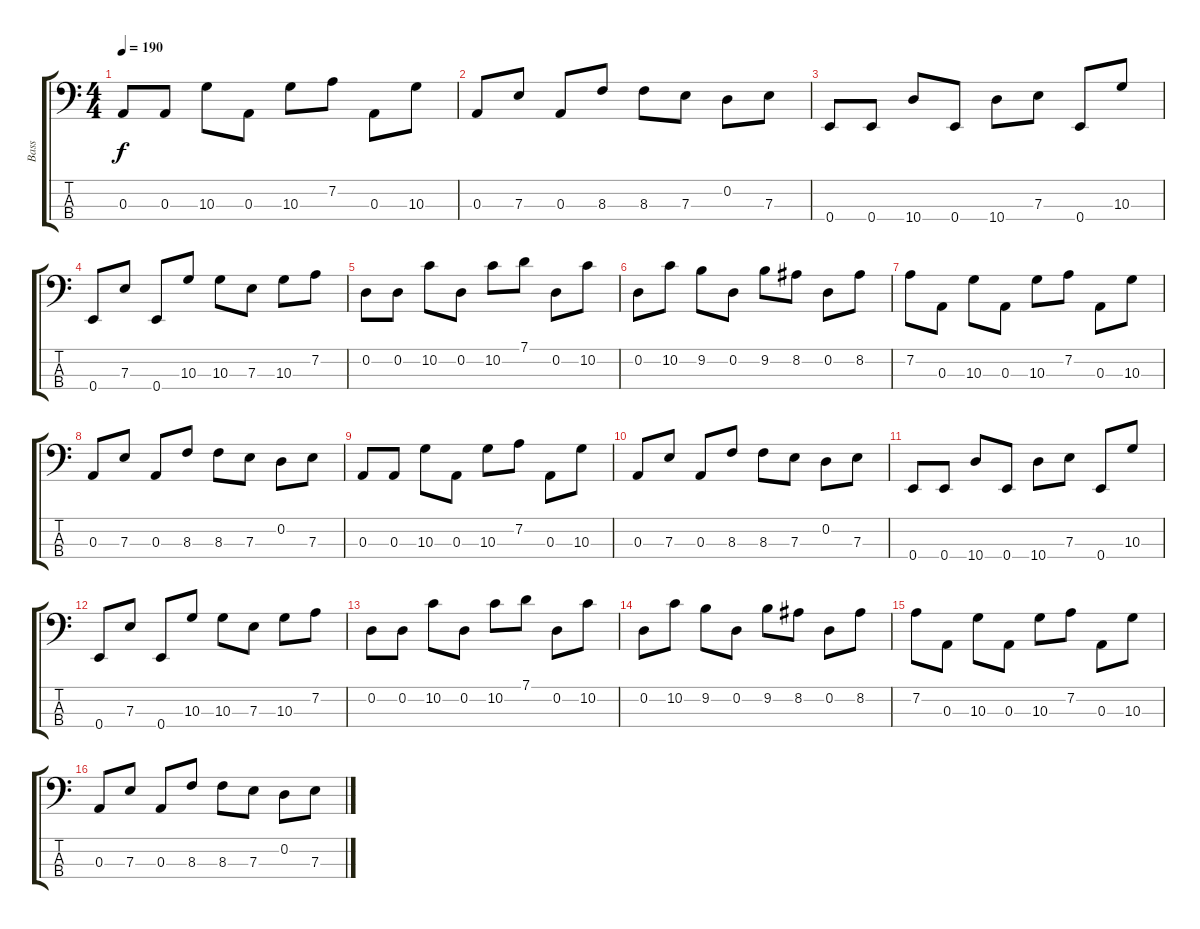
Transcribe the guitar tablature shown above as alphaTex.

\track ("Bass" "Bass") {instrument electricbassfinger}
\staff {score tabs}
\tuning (G2 D2 A1 E1) {hide}
\ts (4 4)
\tempo 190
\clef f4
\ks c
0.3.8{dy f} 0.3.8 10.3.8 0.3.8 10.3.8 7.2.8 0.3.8 10.3.8 |
0.3.8 7.3.8 0.3.8 8.3.8 8.3.8 7.3.8 0.2.8 7.3.8 |
0.4.8 0.4.8 10.4.8 0.4.8 10.4.8 7.3.8 0.4.8 10.3.8 |
0.4.8 7.3.8 0.4.8 10.3.8 10.3.8 7.3.8 10.3.8 7.2.8 |
0.2.8 0.2.8 10.2.8 0.2.8 10.2.8 7.1.8 0.2.8 10.2.8 |
0.2.8 10.2.8 9.2.8 0.2.8 9.2.8 8.2.8 0.2.8 8.2.8 |
7.2.8 0.3.8 10.3.8 0.3.8 10.3.8 7.2.8 0.3.8 10.3.8 |
0.3.8 7.3.8 0.3.8 8.3.8 8.3.8 7.3.8 0.2.8 7.3.8 |
0.3.8 0.3.8 10.3.8 0.3.8 10.3.8 7.2.8 0.3.8 10.3.8 |
0.3.8 7.3.8 0.3.8 8.3.8 8.3.8 7.3.8 0.2.8 7.3.8 |
0.4.8 0.4.8 10.4.8 0.4.8 10.4.8 7.3.8 0.4.8 10.3.8 |
0.4.8 7.3.8 0.4.8 10.3.8 10.3.8 7.3.8 10.3.8 7.2.8 |
0.2.8 0.2.8 10.2.8 0.2.8 10.2.8 7.1.8 0.2.8 10.2.8 |
0.2.8 10.2.8 9.2.8 0.2.8 9.2.8 8.2.8 0.2.8 8.2.8 |
7.2.8 0.3.8 10.3.8 0.3.8 10.3.8 7.2.8 0.3.8 10.3.8 |
0.3.8 7.3.8 0.3.8 8.3.8 8.3.8 7.3.8 0.2.8 7.3.8
